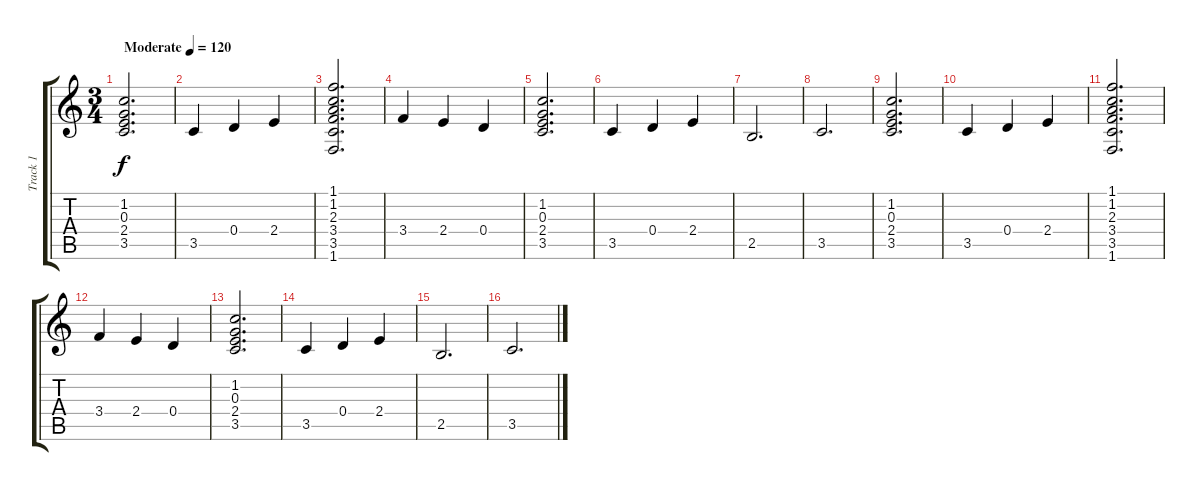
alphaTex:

\track ("Track 1" "Track 1") {instrument acousticguitarsteel}
\staff {score tabs}
\tuning (E4 B3 G3 D3 A2 E2) {hide}
\ts (3 4)
\tempo (120 "Moderate")
\clef g2
\ks c
(1.2 0.3 2.4 3.5).2{d dy f instrument acousticguitarsteel} |
3.5.4 0.4.4 2.4.4 |
(1.1 1.2 2.3 3.4 3.5 1.6).2{d} |
3.4.4 2.4.4 0.4.4 |
(1.2 0.3 2.4 3.5).2{d} |
3.5.4 0.4.4 2.4.4 |
2.5.2{d} |
3.5.2{d} |
(1.2 0.3 2.4 3.5).2{d} |
3.5.4 0.4.4 2.4.4 |
(1.1 1.2 2.3 3.4 3.5 1.6).2{d} |
3.4.4 2.4.4 0.4.4 |
(1.2 0.3 2.4 3.5).2{d} |
3.5.4 0.4.4 2.4.4 |
2.5.2{d} |
3.5.2{d}
